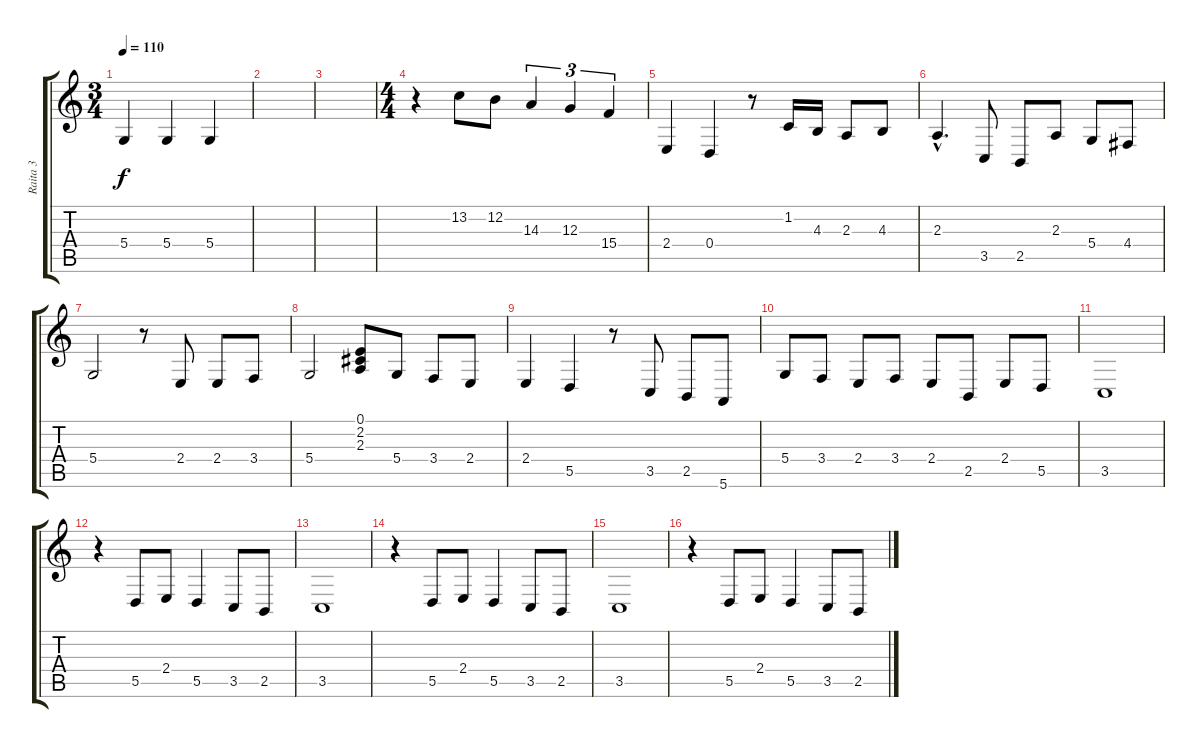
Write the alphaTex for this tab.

\track ("Raita 3" "Raita 3") {instrument synthstrings1}
\staff {score tabs}
\tuning (E4 B3 G3 D3 A2 E2) {hide}
\ts (3 4)
\tempo 110
\clef g2
\ks c
5.4.4{dy f} 5.4.4 5.4.4 |
|
|
\ts (4 4)
r.4 13.2.8 12.2.8 14.3.4{tu (3 2)} 12.3.4{tu (3 2)} 15.4.4{tu (3 2)} |
2.4.4 0.4.4 r.8 1.2.16 4.3.16 2.3.8 4.3.8 |
2.3{hac}.4{d} 3.5.8 2.5.8 2.3.8 5.4.8 4.4.8 |
5.4.2 r.8 2.4.8 2.4.8 3.4.8 |
5.4.2 (0.1 2.2 2.3).8 5.4.8 3.4.8 2.4.8 |
2.4.4 5.5.4 r.8 3.5.8 2.5.8 5.6.8 |
5.4.8 3.4.8 2.4.8 3.4.8 2.4.8 2.5.8 2.4.8 5.5.8 |
3.5.1 |
r.4 5.5.8 2.4.8 5.5.4 3.5.8 2.5.8 |
3.5.1 |
r.4 5.5.8 2.4.8 5.5.4 3.5.8 2.5.8 |
3.5.1 |
r.4 5.5.8 2.4.8 5.5.4 3.5.8 2.5.8
